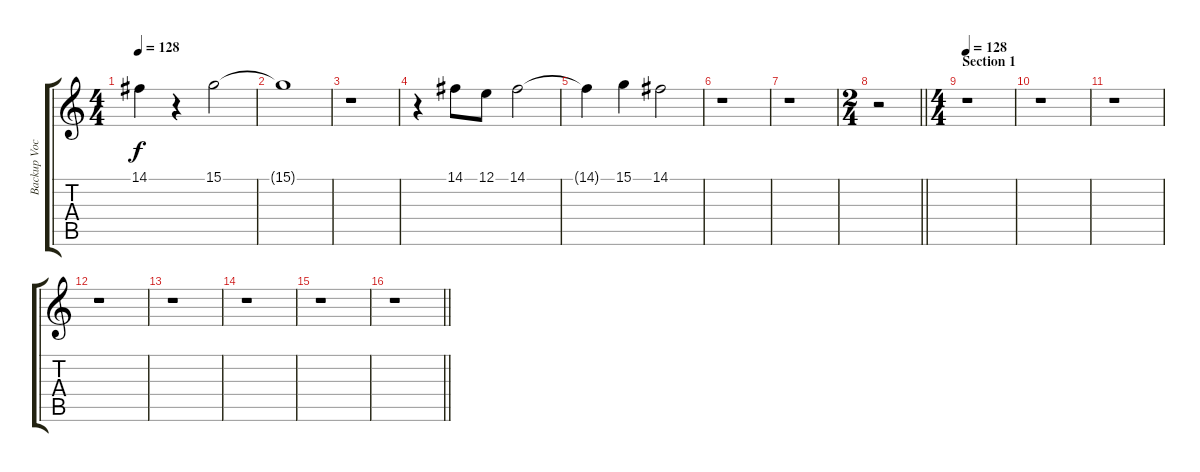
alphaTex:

\track ("Backup Vocals" "Backup Voc") {instrument accordion}
\staff {score tabs}
\tuning (E4 B3 G3 D3 A2 E2) {hide}
\ts (4 4)
\tempo 128
\clef g2
\ks c
14.1.4{dy f} r.4 15.1.2 |
15.1{t}.1 |
r.1 |
r.4 14.1.8 12.1.8 14.1.2 |
14.1{t}.4 15.1.4 14.1.2 |
r.1 |
r.1 |
\ts (2 4)
\barLineRight lightlight
r.2 |
\ts (4 4)
\section ("" "Section 1")
\tempo 128
r.1 |
r.1 |
r.1 |
r.1 |
r.1 |
r.1 |
r.1 |
\barLineRight lightlight
r.1
